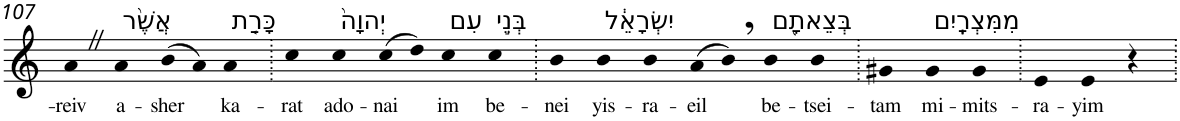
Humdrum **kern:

**kern	**text
*part1	*part1
*staff1	*staff1
*I"Piano	*
*I'Pno	*
!!LO:PB:g=z
*clefG2	*
*k[]	*
=107	=107
!	!LO:LY:b
4aZ	-reiv
!LO:TX:a:t=אֲשֶׁ֨ר	!
!	!LO:LY:b
4a	a-
!	!LO:LY:b
(>8b	-sher
8a)	.
!LO:TX:a:t=כָּרַ֤ת	!
!	!LO:LY:b
4a	ka-
=108.	=108.
!	!LO:LY:b
4cc	-rat
!LO:TX:a:t=יְהוָה֙	!
!	!LO:LY:b
4cc	ado-
!	!LO:LY:b
(>8cc	-nai
8dd)	.
!LO:TX:a:t=עִם	!
!	!LO:LY:b
4cc	im
!LO:TX:a:t=בְּנֵ֣י	!
!	!LO:LY:b
4cc	be-
=109.	=109.
!	!LO:LY:b
4b	-nei
!LO:TX:a:t=יִשְׂרָאֵ֔ל	!
!	!LO:LY:b
4b	yis-
!	!LO:LY:b
4b	-ra-
!	!LO:LY:b
(>8a	-eil
8b,)	.
!LO:TX:a:t=בְּצֵאתָ֖ם	!
!	!LO:LY:b
4b	be-
!	!LO:LY:b
4b	-tsei-
=110.	=110.
!	!LO:LY:b
4g#X	-tam
!LO:TX:a:t=מִמִּצְרָֽיִם	!
!	!LO:LY:b
4g#	mi-
!	!LO:LY:b
4g#	-mits-
=111.	=111.
!	!LO:LY:b
4e	-ra-
!	!LO:LY:b
4e	-yim
4r	.
=.	=.
*-	*-
